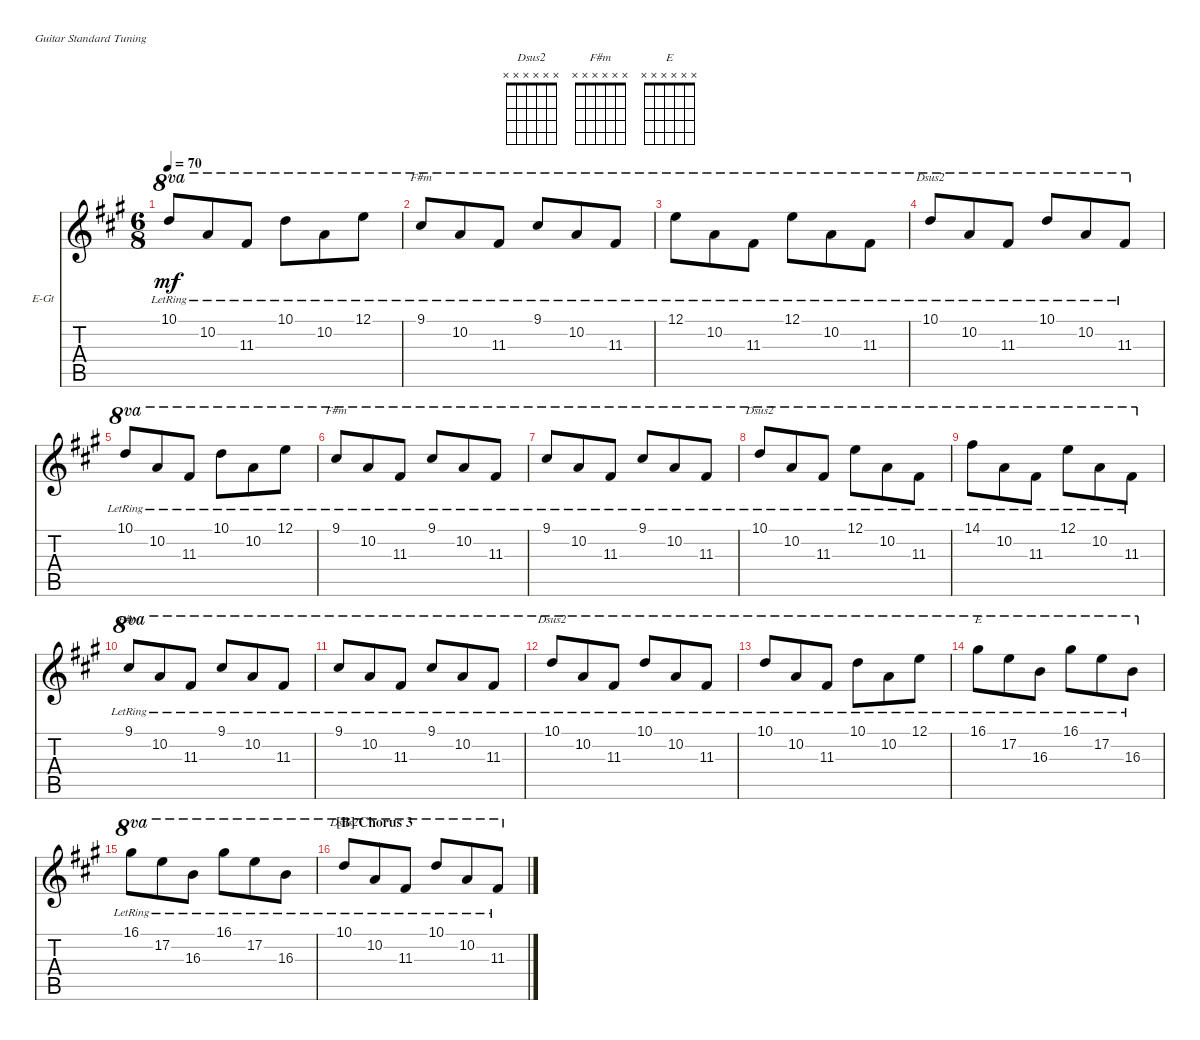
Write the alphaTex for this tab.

\defaultSystemsLayout 4
\bracketExtendMode nobrackets
\firstSystemTrackNameOrientation horizontal
\otherSystemsTrackNameOrientation horizontal
\track ("12 string guitar" "E-Gt") {instrument electricguitarclean}
\staff {score tabs}
\tuning (E4 B3 G3 D3 A2 E2)
\chord ("Dsus2" x x x x x x)
\chord ("F#m" x x x x x x)
\chord ("E" x x x x x x)
\ts (6 8)
\tempo 70
\clef g2
\scale
0.25
\ks a
10.1{lr}.8{ot 8va dy mf} 10.2{lr}.8{ot 8va} 11.3{lr}.8{ot 8va} 10.1{lr}.8{ot 8va} 10.2{lr}.8{ot 8va} 12.1{lr}.8{ot 8va} |
\scale
0.25 9.1{lr}.8{ch "F#m" ot 8va} 10.2{lr}.8{ot 8va} 11.3{lr}.8{ot 8va} 9.1{lr}.8{ot 8va} 10.2{lr}.8{ot 8va} 11.3{lr}.8{ot 8va} |
\scale
0.25 12.1{lr}.8{ot 8va} 10.2{lr}.8{ot 8va} 11.3{lr}.8{ot 8va} 12.1{lr}.8{ot 8va} 10.2{lr}.8{ot 8va} 11.3{lr}.8{ot 8va} |
\scale
0.25 10.1{lr}.8{ch "Dsus2" ot 8va} 10.2{lr}.8{ot 8va} 11.3{lr}.8{ot 8va} 10.1{lr}.8{ot 8va} 10.2{lr}.8{ot 8va} 11.3{lr}.8{ot 8va} |
\scale
0.25 10.1{lr}.8{ot 8va} 10.2{lr}.8{ot 8va} 11.3{lr}.8{ot 8va} 10.1{lr}.8{ot 8va} 10.2{lr}.8{ot 8va} 12.1{lr}.8{ot 8va} |
\scale
0.25 9.1{lr}.8{ch "F#m" ot 8va} 10.2{lr}.8{ot 8va} 11.3{lr}.8{ot 8va} 9.1{lr}.8{ot 8va} 10.2{lr}.8{ot 8va} 11.3{lr}.8{ot 8va} |
\scale
0.25 9.1{lr}.8{ot 8va} 10.2{lr}.8{ot 8va} 11.3{lr}.8{ot 8va} 9.1{lr}.8{ot 8va} 10.2{lr}.8{ot 8va} 11.3{lr}.8{ot 8va} |
\scale
0.25 10.1{lr}.8{ch "Dsus2" ot 8va} 10.2{lr}.8{ot 8va} 11.3{lr}.8{ot 8va} 12.1{lr}.8{ot 8va} 10.2{lr}.8{ot 8va} 11.3{lr}.8{ot 8va} |
\scale
0.25 14.1{lr}.8{ot 8va} 10.2{lr}.8{ot 8va} 11.3{lr}.8{ot 8va} 12.1{lr}.8{ot 8va} 10.2{lr}.8{ot 8va} 11.3{lr}.8{ot 8va} |
\scale
0.25 9.1{lr}.8{ch "F#m" ot 8va} 10.2{lr}.8{ot 8va} 11.3{lr}.8{ot 8va} 9.1{lr}.8{ot 8va} 10.2{lr}.8{ot 8va} 11.3{lr}.8{ot 8va} |
\scale
0.25 9.1{lr}.8{ot 8va} 10.2{lr}.8{ot 8va} 11.3{lr}.8{ot 8va} 9.1{lr}.8{ot 8va} 10.2{lr}.8{ot 8va} 11.3{lr}.8{ot 8va} |
\scale
0.25 10.1{lr}.8{ch "Dsus2" ot 8va} 10.2{lr}.8{ot 8va} 11.3{lr}.8{ot 8va} 10.1{lr}.8{ot 8va} 10.2{lr}.8{ot 8va} 11.3{lr}.8{ot 8va} |
\scale
0.25 10.1{lr}.8{ot 8va} 10.2{lr}.8{ot 8va} 11.3{lr}.8{ot 8va} 10.1{lr}.8{ot 8va} 10.2{lr}.8{ot 8va} 12.1{lr}.8{ot 8va} |
\scale
0.25 16.1{lr}.8{ch "E" ot 8va} 17.2{lr}.8{ot 8va} 16.3{lr}.8{ot 8va} 16.1{lr}.8{ot 8va} 17.2{lr}.8{ot 8va} 16.3{lr}.8{ot 8va} |
\scale
0.25 16.1{lr}.8{ot 8va} 17.2{lr}.8{ot 8va} 16.3{lr}.8{ot 8va} 16.1{lr}.8{ot 8va} 17.2{lr}.8{ot 8va} 16.3{lr}.8{ot 8va} |
\section ("B" "Chorus 3")
\scale
0.25 10.1{lr}.8{ch "Dsus2" ot 8va} 10.2{lr}.8{ot 8va} 11.3{lr}.8{ot 8va} 10.1{lr}.8{ot 8va} 10.2{lr}.8{ot 8va} 11.3{lr}.8{ot 8va}
